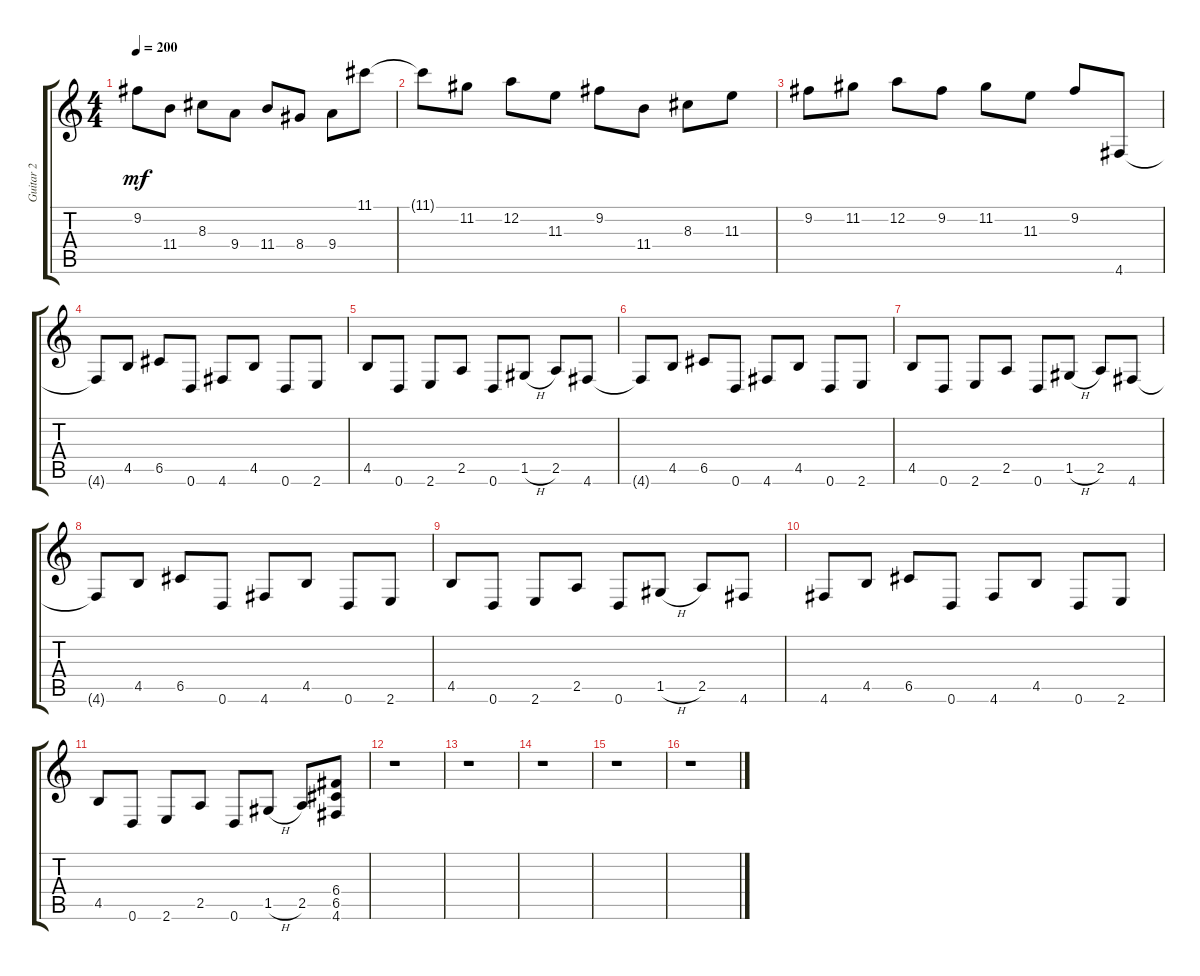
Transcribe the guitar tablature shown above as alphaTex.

\track ("Guitar 2" "Guitar 2") {instrument distortionguitar}
\staff {score tabs}
\tuning (D4 A3 F3 C3 G2 D2) {hide}
\ts (4 4)
\tempo 200
\clef g2
\ks c
9.2.8{dy mf} 11.4.8 8.3.8 9.4.8 11.4.8 8.4.8 9.4.8 11.1.8 |
11.1{t}.8 11.2.8 12.2.8 11.3.8 9.2.8 11.4.8 8.3.8 11.3.8 |
9.2.8 11.2.8 12.2.8 9.2.8 11.2.8 11.3.8 9.2.8 4.6.8 |
4.6{t}.8 4.5.8 6.5.8 0.6.8 4.6.8 4.5.8 0.6.8 2.6.8 |
4.5.8 0.6.8 2.6.8 2.5.8 0.6.8 1.5{h}.8 2.5.8 4.6.8 |
4.6{t}.8 4.5.8 6.5.8 0.6.8 4.6.8 4.5.8 0.6.8 2.6.8 |
4.5.8 0.6.8 2.6.8 2.5.8 0.6.8 1.5{h}.8 2.5.8 4.6.8 |
4.6{t}.8 4.5.8 6.5.8 0.6.8 4.6.8 4.5.8 0.6.8 2.6.8 |
4.5.8 0.6.8 2.6.8 2.5.8 0.6.8 1.5{h}.8 2.5.8 4.6.8 |
4.6.8 4.5.8 6.5.8 0.6.8 4.6.8 4.5.8 0.6.8 2.6.8 |
4.5.8 0.6.8 2.6.8 2.5.8 0.6.8 1.5{h}.8 2.5.8 (6.4 6.5 4.6).8 |
r.1 |
r.1 |
r.1 |
r.1 |
r.1
